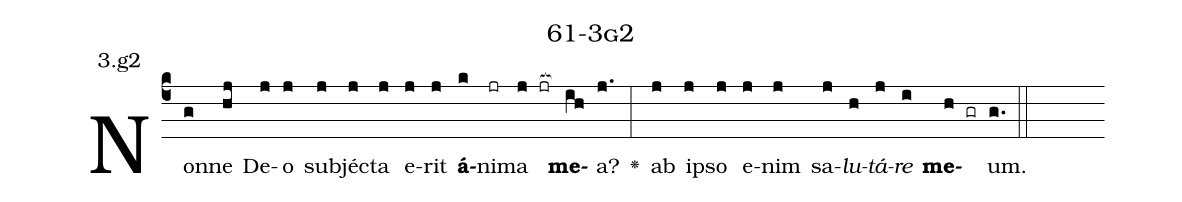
name: 61-3g2;
annotation: 3.g2;
%%
(c4)Non(g)ne(hj) De(j)o(j) sub(j)jéc(j)ta(j) e(j)rit(j) <b>á</b>(k)ni(jr)ma(j jr[ocb:1{]) <b>me</b>(ih[ocb:0}])a?(j.) <v>\greheightstar</v>(:) ab(j) ip(j)so(j) e(j)nim(j) sa(j)<i>lu</i>(h)<i>tá</i>(j)<i>re</i>(i) <b>me</b>(h gr)um.(g.) (::)


%E(j) u(h) o(j) u(i) a(h) e.(g.) (::)
